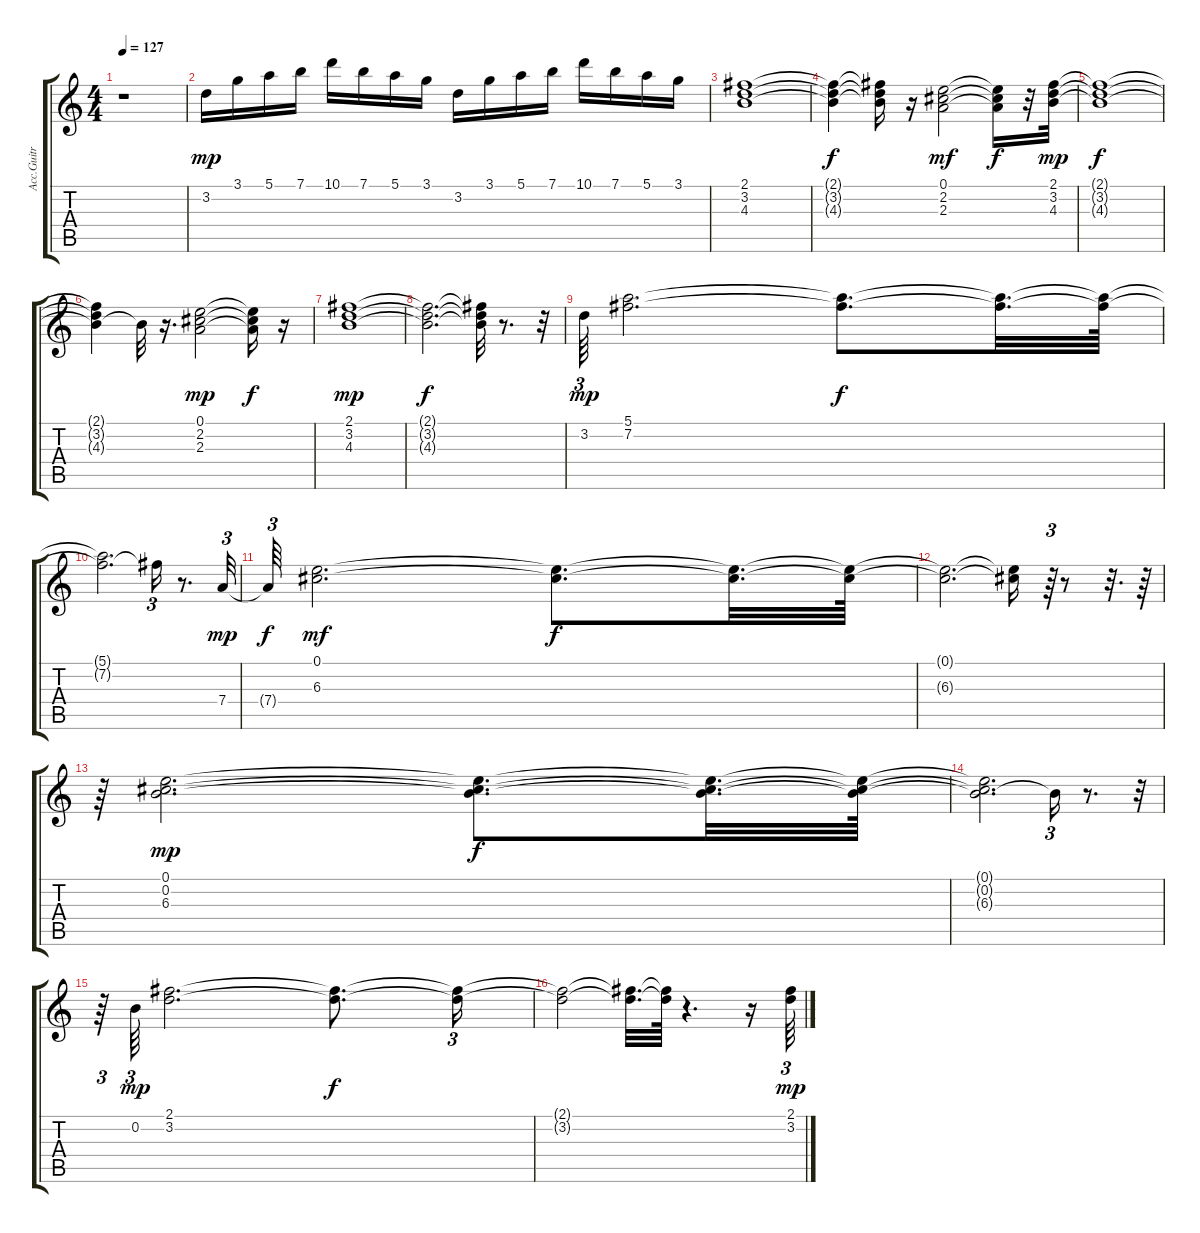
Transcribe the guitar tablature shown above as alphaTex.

\track ("Acc.Guitr           " "Acc.Guitr ") {instrument acousticguitarnylon}
\staff {score tabs}
\tuning (E4 B3 G3 D3 A2 E2) {hide}
\ts (4 4)
\tempo 127
\clef g2
\ks c
r.1{dy f} |
3.2.16{dy mp} 3.1.16 5.1.16 7.1.16 10.1.16 7.1.16 5.1.16 3.1.16 3.2.16 3.1.16 5.1.16 7.1.16 10.1.16 7.1.16 5.1.16 3.1.16 |
(2.1 3.2 4.3).1 |
(2.1{t} 3.2{t} 4.3{t}).4{dy f} (2.1{t} 3.2{t} 4.3{t}).16 r.16 (0.1 2.2 2.3).2{dy mf} (0.1{t} 2.2{t} 2.3{t}).16{dy f} r.32 (2.1 3.2 4.3).32{dy mp} |
(2.1{t} 3.2{t} 4.3{t}).1{dy f} |
(2.1{t} 3.2{t} 4.3{t}).4 4.3{t}.32 r.16{d} (0.1 2.2 2.3).2{dy mp} (0.1{t} 2.2{t} 2.3{t}).16{dy f} r.16 |
(2.1 3.2 4.3).1{dy mp} |
(2.1{t} 3.2{t} 4.3{t}).2{d dy f} (2.1{t} 3.2{t} 4.3{t}).32 r.8{d} r.32 |
3.2.64{tu (3 2) dy mp} (5.1 7.2).2{d} (5.1{t} 7.2{t}).8{d dy f} (5.1{t} 7.2{t}).32{d} (5.1{t} 7.2{t}).64 |
(5.1{t} 7.2{t}).2{d} 7.2{t}.16{tu (3 2)} r.8{d} 7.4.32{tu (3 2) dy mp} |
7.4{t}.64{tu (3 2) dy f} (0.1 6.3).2{d dy mf} (0.1{t} 6.3{t}).8{d dy f} (0.1{t} 6.3{t}).32{d} (0.1{t} 6.3{t}).64 |
(0.1{t} 6.3{t}).2{d} (0.1{t} 6.3{t}).16 r.64{tu (3 2)} r.8 r.32{d} r.64 |
r.64{tu (3 2)} (0.1 0.2 6.3).2{d dy mp} (0.1{t} 0.2{t} 6.3{t}).8{d dy f} (0.1{t} 0.2{t} 6.3{t}).32{d} (0.1{t} 0.2{t} 6.3{t}).64 |
(0.1{t} 0.2{t} 6.3{t}).2{d} 0.2{t}.16{tu (3 2)} r.8{d} r.32{tu (3 2)} |
r.64{tu (3 2)} 0.2.64{tu (3 2) dy mp} (2.1 3.2).2{d} (2.1{t} 3.2{t}).8{d dy f} (2.1{t} 3.2{t}).16{tu (3 2)} |
(2.1{t} 3.2{t}).2 (2.1{t} 3.2{t}).32{d} (2.1{t} 3.2{t}).64 r.4{d} r.16 (2.1 3.2).64{tu (3 2) dy mp}
